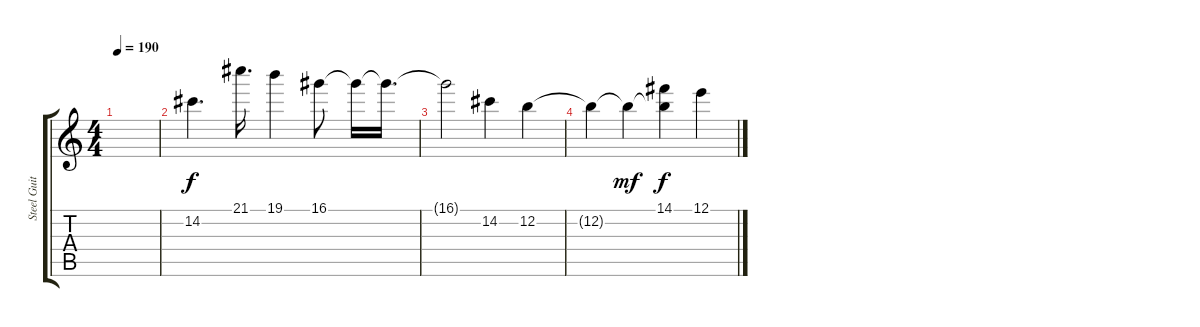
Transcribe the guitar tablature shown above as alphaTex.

\track ("Steel Guitar" "Steel Guit") {instrument acousticguitarsteel}
\staff {score tabs}
\tuning (E4 B3 G3 D3 A2 E2) {hide}
\ts (4 4)
\tempo 190
\clef g2
\ks c
|
14.2.4{d dy f} 21.1.16{d} 19.1.4 16.1.8 16.1{t}.16 16.1{t}.16{d} |
16.1{t}.2 14.2.4 12.2.4 |
12.2{t}.4 12.2{t}.4{dy mf} (14.1 12.2{t}).4{dy f} 12.1.4
